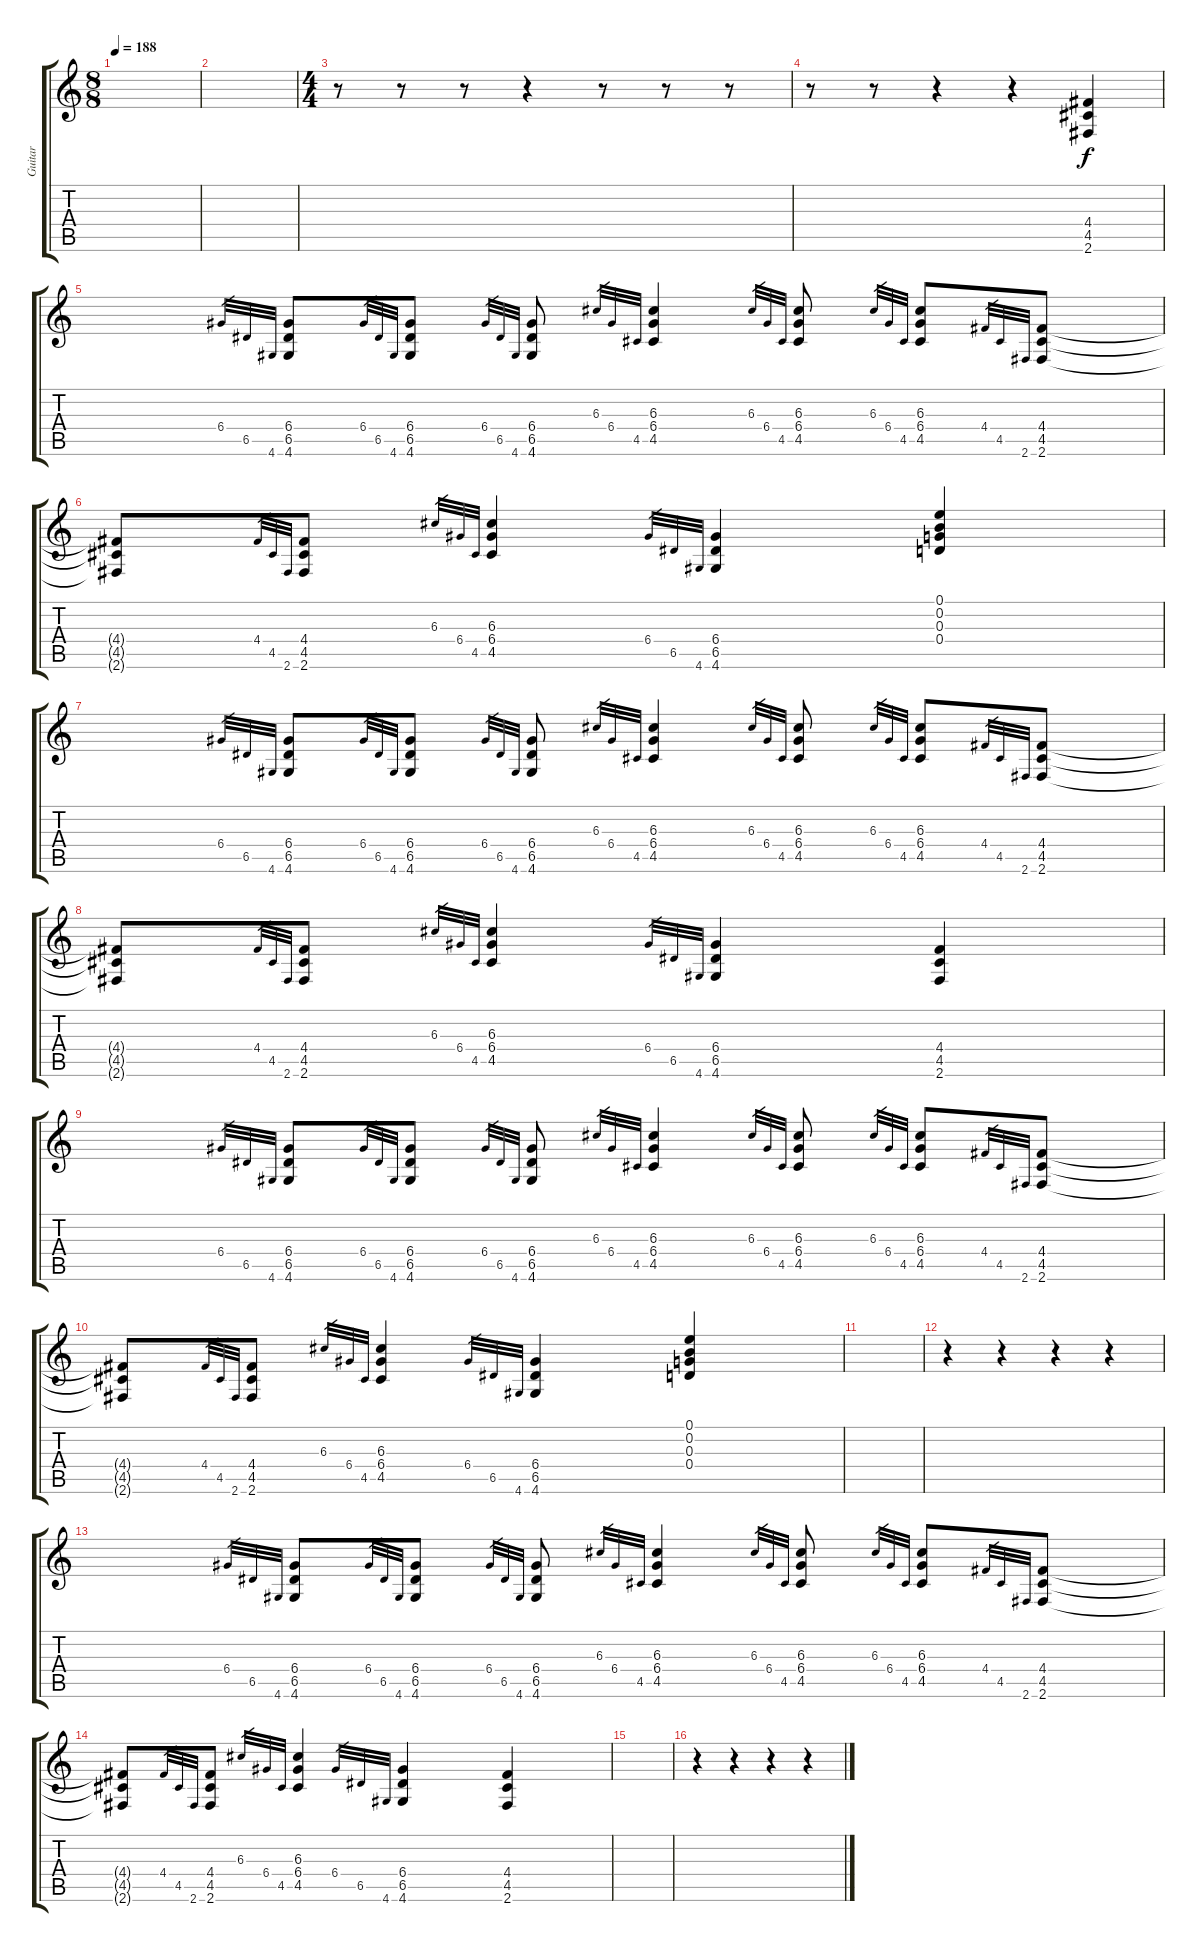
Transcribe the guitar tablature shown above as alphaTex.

\track ("Guitar" "Guitar") {instrument distortionguitar}
\staff {score tabs}
\tuning (E4 B3 G3 D3 A2 E2) {hide}
\ts (8 8)
\tempo 188
\clef g2
\ks c
|
|
\ts (4 4)
r.8{balance 16} r.8 r.8 r.4 r.8 r.8 r.8 |
r.8 r.8 r.4 r.4 (4.4 4.5 2.6).4{balance 8} |
6.4.32{gr} 6.5.32{gr} 4.6.32{gr} (6.4 6.5 4.6).8 6.4.32{gr} 6.5.32{gr} 4.6.32{gr} (6.4 6.5 4.6).8 6.4.32{gr} 6.5.32{gr} 4.6.32{gr} (6.4 6.5 4.6).8 6.3.32{gr} 6.4.32{gr} 4.5.32{gr} (6.3 6.4 4.5).4 6.3.32{gr} 6.4.32{gr} 4.5.32{gr} (6.3 6.4 4.5).8 6.3.32{gr} 6.4.32{gr} 4.5.32{gr} (6.3 6.4 4.5).8 4.4.32{gr} 4.5.32{gr} 2.6.32{gr} (4.4 4.5 2.6).8 |
(4.4{t} 4.5{t} 2.6{t}).8 4.4.32{gr} 4.5.32{gr} 2.6.32{gr} (4.4 4.5 2.6).8 6.3.32{gr} 6.4.32{gr} 4.5.32{gr} (6.3 6.4 4.5).4 6.4.32{gr} 6.5.32{gr} 4.6.32{gr} (6.4 6.5 4.6).4 (0.1 0.2 0.3 0.4).4{balance 16} |
6.4.32{gr} 6.5.32{gr} 4.6.32{gr} (6.4 6.5 4.6).8{balance 8} 6.4.32{gr} 6.5.32{gr} 4.6.32{gr} (6.4 6.5 4.6).8 6.4.32{gr} 6.5.32{gr} 4.6.32{gr} (6.4 6.5 4.6).8 6.3.32{gr} 6.4.32{gr} 4.5.32{gr} (6.3 6.4 4.5).4 6.3.32{gr} 6.4.32{gr} 4.5.32{gr} (6.3 6.4 4.5).8 6.3.32{gr} 6.4.32{gr} 4.5.32{gr} (6.3 6.4 4.5).8 4.4.32{gr} 4.5.32{gr} 2.6.32{gr} (4.4 4.5 2.6).8 |
(4.4{t} 4.5{t} 2.6{t}).8 4.4.32{gr} 4.5.32{gr} 2.6.32{gr} (4.4 4.5 2.6).8 6.3.32{gr} 6.4.32{gr} 4.5.32{gr} (6.3 6.4 4.5).4 6.4.32{gr} 6.5.32{gr} 4.6.32{gr} (6.4 6.5 4.6).4 (4.4 4.5 2.6).4 |
6.4.32{gr} 6.5.32{gr} 4.6.32{gr} (6.4 6.5 4.6).8 6.4.32{gr} 6.5.32{gr} 4.6.32{gr} (6.4 6.5 4.6).8 6.4.32{gr} 6.5.32{gr} 4.6.32{gr} (6.4 6.5 4.6).8 6.3.32{gr} 6.4.32{gr} 4.5.32{gr} (6.3 6.4 4.5).4 6.3.32{gr} 6.4.32{gr} 4.5.32{gr} (6.3 6.4 4.5).8 6.3.32{gr} 6.4.32{gr} 4.5.32{gr} (6.3 6.4 4.5).8 4.4.32{gr} 4.5.32{gr} 2.6.32{gr} (4.4 4.5 2.6).8 |
(4.4{t} 4.5{t} 2.6{t}).8 4.4.32{gr} 4.5.32{gr} 2.6.32{gr} (4.4 4.5 2.6).8 6.3.32{gr} 6.4.32{gr} 4.5.32{gr} (6.3 6.4 4.5).4 6.4.32{gr} 6.5.32{gr} 4.6.32{gr} (6.4 6.5 4.6).4 (0.1 0.2 0.3 0.4).4{balance 16} |
|
r.4 r.4 r.4 r.4 |
6.4.32{gr} 6.5.32{gr} 4.6.32{gr} (6.4 6.5 4.6).8{balance 8} 6.4.32{gr} 6.5.32{gr} 4.6.32{gr} (6.4 6.5 4.6).8 6.4.32{gr} 6.5.32{gr} 4.6.32{gr} (6.4 6.5 4.6).8 6.3.32{gr} 6.4.32{gr} 4.5.32{gr} (6.3 6.4 4.5).4 6.3.32{gr} 6.4.32{gr} 4.5.32{gr} (6.3 6.4 4.5).8 6.3.32{gr} 6.4.32{gr} 4.5.32{gr} (6.3 6.4 4.5).8 4.4.32{gr} 4.5.32{gr} 2.6.32{gr} (4.4 4.5 2.6).8 |
(4.4{t} 4.5{t} 2.6{t}).8 4.4.32{gr} 4.5.32{gr} 2.6.32{gr} (4.4 4.5 2.6).8 6.3.32{gr} 6.4.32{gr} 4.5.32{gr} (6.3 6.4 4.5).4 6.4.32{gr} 6.5.32{gr} 4.6.32{gr} (6.4 6.5 4.6).4 (4.4 4.5 2.6).4 |
|
r.4 r.4 r.4 r.4{balance 16}
